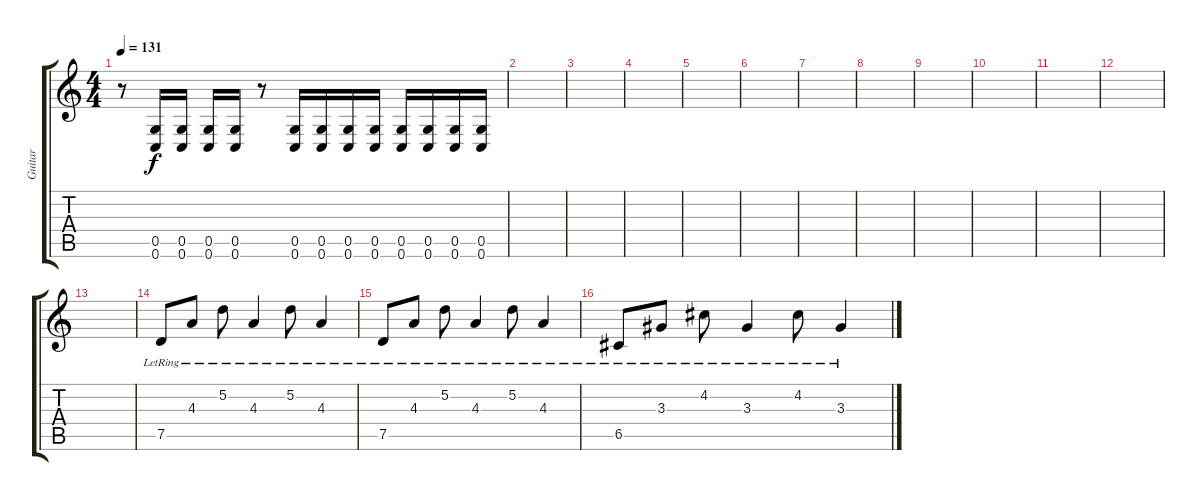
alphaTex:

\track ("Guitar" "Guitar") {instrument electricguitarclean}
\staff {score tabs}
\tuning (D4 A3 F3 C3 G2 C2) {hide}
\ts (4 4)
\tempo 131
\clef g2
\ks c
r.8{dy f volume 8 instrument overdrivenguitar} (0.5 0.6).16 (0.5 0.6).16 (0.5 0.6).16 (0.5 0.6).16 r.8 (0.5 0.6).16 (0.5 0.6).16 (0.5 0.6).16 (0.5 0.6).16 (0.5 0.6).16 (0.5 0.6).16 (0.5 0.6).16 (0.5 0.6).16 |
|
|
|
|
|
|
|
|
|
|
|
|
7.5{lr}.8{balance 4} 4.3{lr}.8 5.2{lr}.8 4.3{lr}.4 5.2{lr}.8 4.3{lr}.4 |
7.5{lr}.8 4.3{lr}.8 5.2{lr}.8 4.3{lr}.4 5.2{lr}.8 4.3{lr}.4 |
6.5{lr}.8 3.3{lr}.8 4.2{lr}.8 3.3{lr}.4 4.2{lr}.8 3.3{lr}.4
